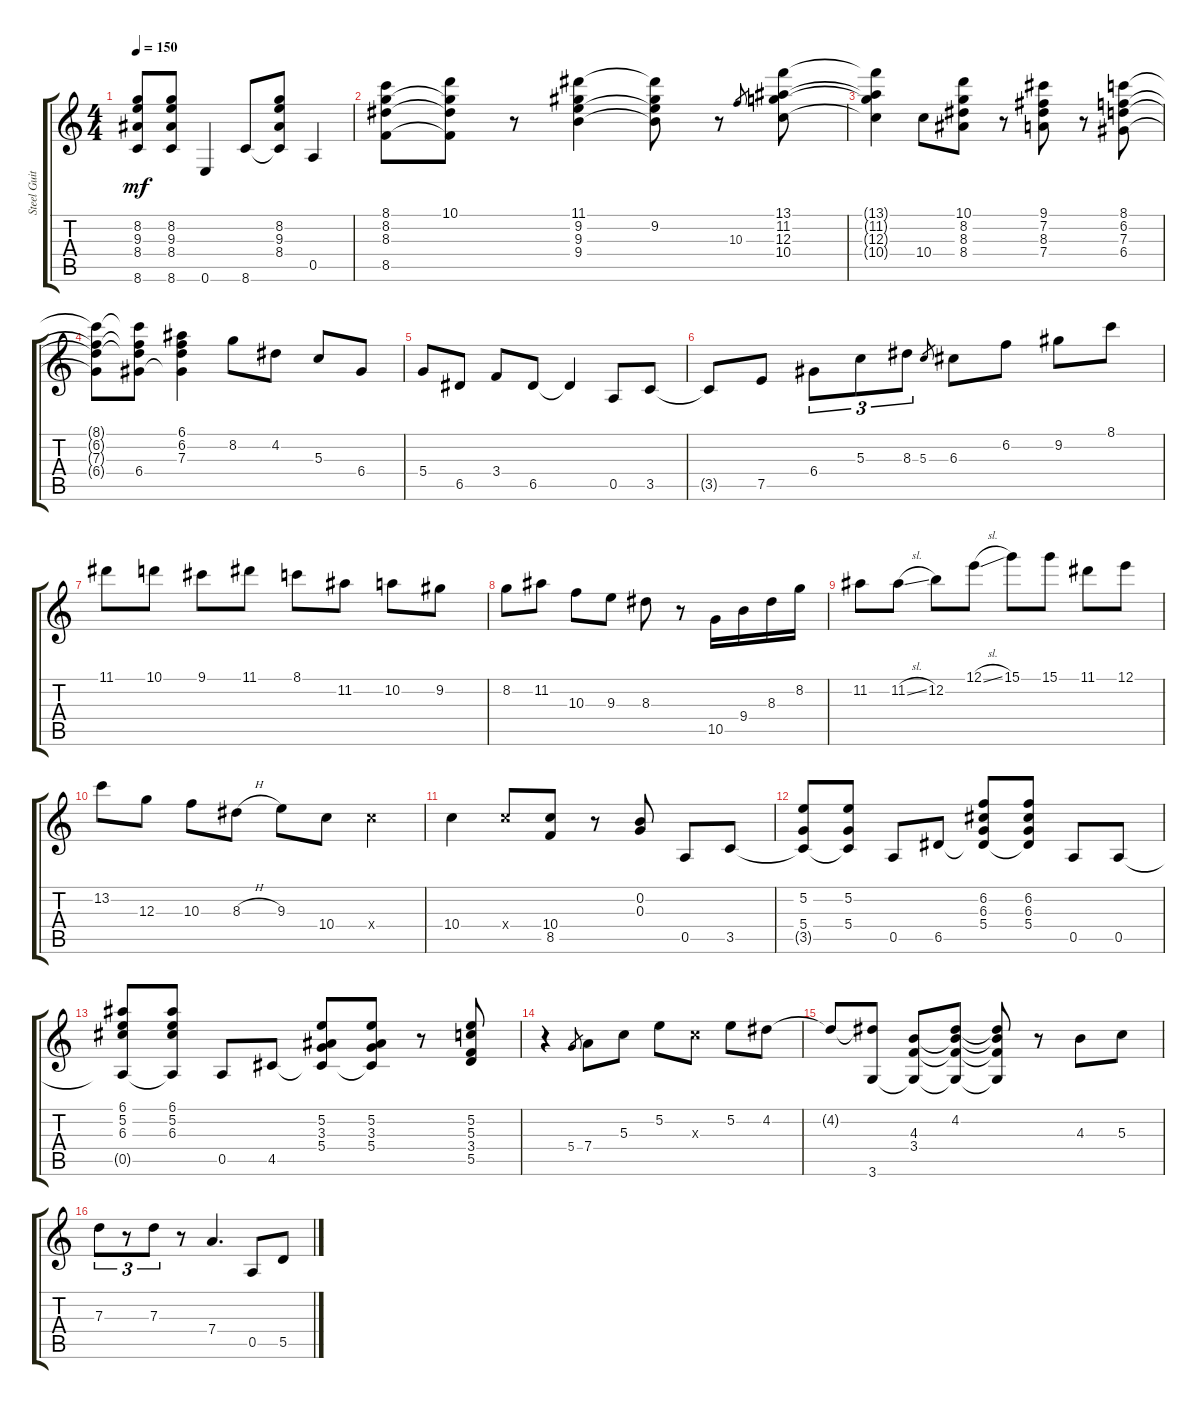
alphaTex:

\track ("Steel Guitar" "Steel Guit") {instrument acousticguitarsteel}
\staff {score tabs}
\tuning (E4 B3 G3 D3 A2 E2) {hide}
\ts (4 4)
\tempo 150
\clef g2
\ks c
(8.2{t} 9.3{t} 8.4{t} 8.6{t}).8{dy mf} (8.2 9.3 8.4 8.6).8 0.6.4 8.6.8 (8.2 9.3 8.4 8.6{t}).8 0.5.4 |
(8.1 8.2 8.3 8.5).8 (10.1 8.2{t} 8.3{t} 8.5{t}).8 r.8 (11.1 9.2 9.3 9.4).4 (11.1{t} 9.2 9.3{t} 9.4{t}).8 r.8 10.3.8{gr} (13.1 11.2 12.3 10.4).8 |
(13.1{t} 11.2{t} 12.3{t} 10.4{t}).4 10.4.8 (10.1 8.2 8.3 8.4).8 r.8 (9.1 7.2 8.3 7.4).8 r.8 (8.1 6.2 7.3 6.4).8 |
(8.1{t} 6.2{t} 7.3{t} 6.4{t}).8 (8.1{t} 6.2{t} 7.3{t} 6.4).8 (6.1 6.2 7.3 6.4{t}).4 8.2.8 4.2.8 5.3.8 6.4.8 |
5.4.8 6.5.8 3.4.8 6.5.8 6.5{t}.4 0.5.8 3.5.8 |
3.5{t}.8 7.5.8 6.4.8{tu (3 2)} 5.3.8{tu (3 2)} 8.3.8{tu (3 2)} 5.3.8{gr} 6.3.8 6.2.8 9.2.8 8.1.8 |
11.1.8 10.1.8 9.1.8 11.1.8 8.1.8 11.2.8 10.2.8 9.2.8 |
8.2.8 11.2.8 10.3.8 9.3.8 8.3.8 r.8 10.5.16 9.4.16 8.3.16 8.2.16 |
11.2.8 11.2{sl}.8 12.2.8 12.1{sl}.8 15.1.8 15.1.8 11.1.8 12.1.8 |
13.2.8 12.3.8 10.3.8 8.3{h}.8 9.3.8 10.4.8 10.4{x}.4 |
10.4.4 10.4{x}.8 (10.4 8.5).8 r.8 (0.2 0.3).8 0.5.8 3.5.8 |
(5.2 5.4 3.5{t}).8 (5.2 5.4 3.5{t}).8 0.5.8 6.5.8 (6.2 6.3 5.4 6.5{t}).8 (6.2 6.3 5.4 6.5{t}).8 0.5.8 0.5.8 |
(6.1 5.2 6.3 0.5{t}).8 (6.1 5.2 6.3 0.5{t}).8 0.5.8 4.5.8 (5.2 3.3 5.4 4.5{t}).8 (5.2 3.3 5.4 4.5{t}).8 r.8 (5.2 5.3 3.4 5.5).8 |
r.4 5.4.8{gr} 7.4.8 5.3.8 5.2.8 5.3{x}.8 5.2.8 4.2.8 |
4.2{t}.8 (4.2{t} 3.6).8 (4.3 3.4 3.6{t}).8 (4.2 4.3{t} 3.4{t} 3.6{t}).8 (4.2{t} 4.3{t} 3.4{t} 3.6{t}).8 r.8 4.3.8 5.3.8 |
7.3.8{tu (3 2)} r.8{tu (3 2)} 7.3.8{tu (3 2)} r.8 7.4.4{d} 0.5.8 5.5.8
